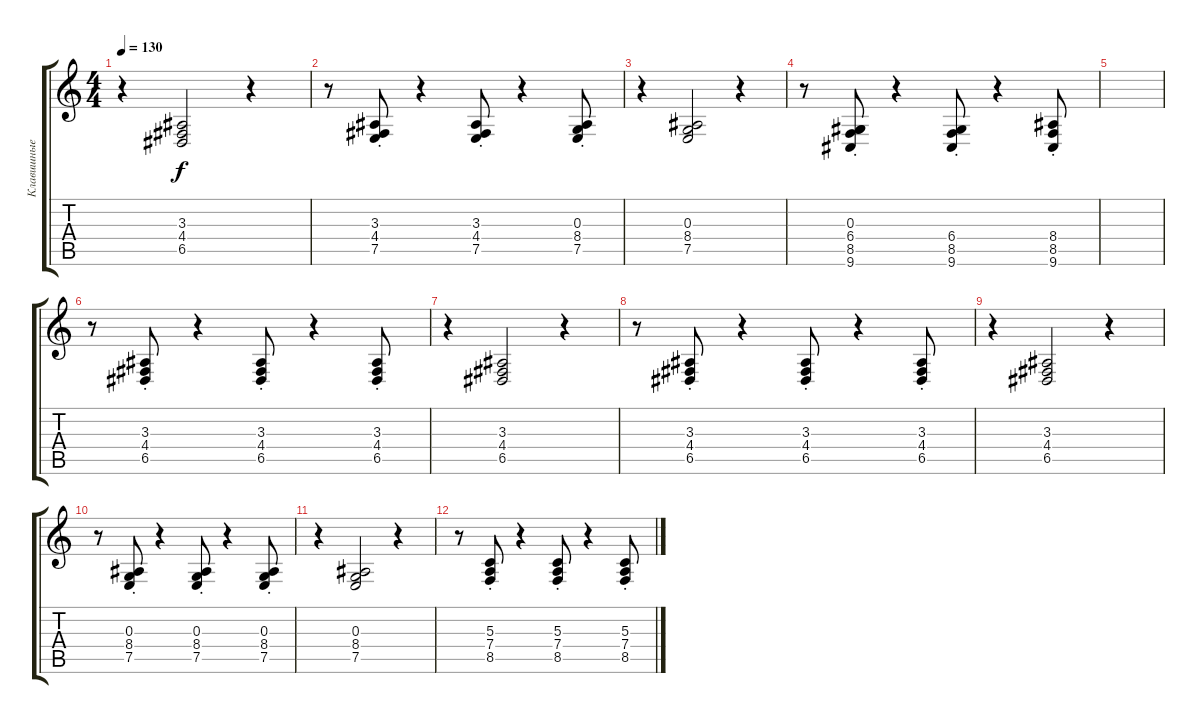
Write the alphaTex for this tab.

\track ("Клавишные III" "Клавишные ") {instrument trombone}
\staff {score tabs}
\tuning (E4 B3 G3 D3 A2 E2) {hide}
\ts (4 4)
\tempo 130
\clef g2
\ks c
r.4{dy f} (3.3 4.4 6.5).2 r.4 |
r.8 (3.3{st} 4.4{st} 7.5{st}).8 r.4 (3.3{st} 4.4{st} 7.5{st}).8 r.4 (0.3{st} 8.4{st} 7.5{st}).8 |
r.4 (0.3 8.4 7.5).2 r.4 |
r.8 (0.3{st} 6.4{st} 8.5{st} 9.6{st}).8 r.4 (6.4{st} 8.5{st} 9.6{st}).8 r.4 (8.4{st} 8.5{st} 9.6{st}).8 |
|
r.8 (3.3{st} 4.4{st} 6.5{st}).8 r.4 (3.3{st} 4.4{st} 6.5{st}).8 r.4 (3.3{st} 4.4{st} 6.5{st}).8 |
r.4 (3.3 4.4 6.5).2 r.4 |
r.8 (3.3{st} 4.4{st} 6.5{st}).8 r.4 (3.3{st} 4.4{st} 6.5{st}).8 r.4 (3.3{st} 4.4{st} 6.5{st}).8 |
r.4 (3.3 4.4 6.5).2 r.4 |
r.8 (0.3{st} 8.4{st} 7.5{st}).8 r.4 (0.3{st} 8.4{st} 7.5{st}).8 r.4 (0.3{st} 8.4{st} 7.5{st}).8 |
r.4 (0.3 8.4 7.5).2 r.4 |
r.8 (5.3{st} 7.4{st} 8.5{st}).8 r.4 (5.3{st} 7.4{st} 8.5{st}).8 r.4 (5.3{st} 7.4{st} 8.5{st}).8
